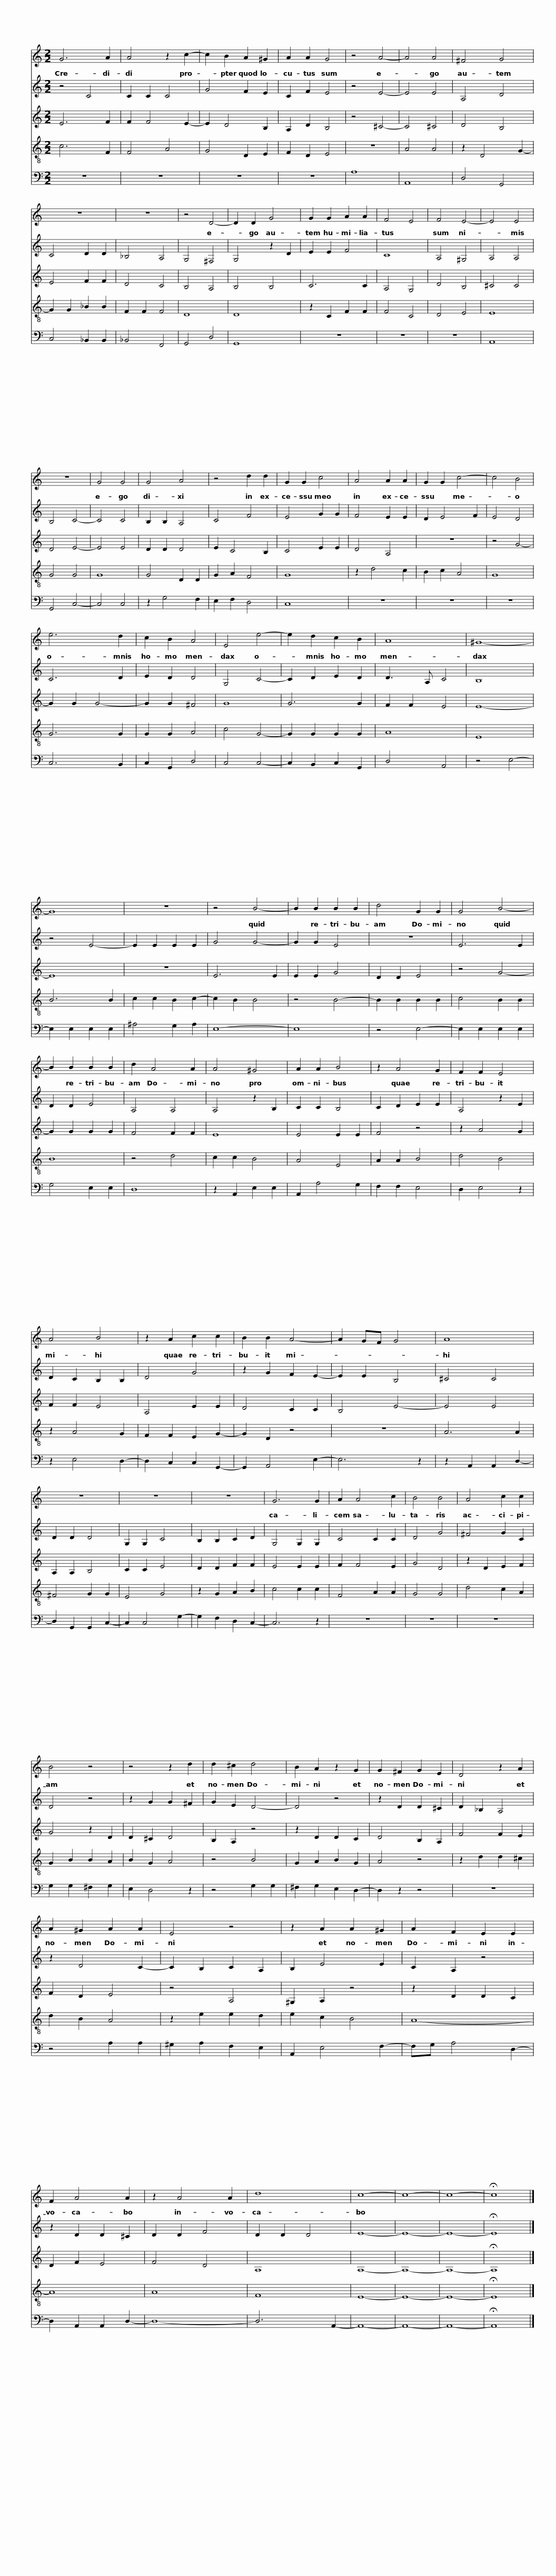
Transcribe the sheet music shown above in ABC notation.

X:1
%%score 1 2 3 4 5
L:1/8
M:2/2
I:linebreak $
K:C
V:1 treble
V:2 treble
V:3 treble
V:4 treble-8
V:5 bass
V:1
 G6 A2 | A4 z2 c2- | c2 B2 A2 ^G2 | A2 A2 G4 | z4 A4- | %5
 A4 A4 | ^F4 G4 | z8 |$ z8 | z4 D4- | %10
 D2 D2 G4 | G2 G2 A2 A2 | F4 E4 | F4 E4- | E4 E4 | %15
 z8 | G4 G4 |$ G4 A4 | z4 d2 d2 | G2 G2 c4 | %20
 A4 A2 A2 | G2 G2 c4- | c4 B4 | e6 d2 | c2 B2 A4 |$ %25
 E4 e4- | e2 d2 c2 B2 | A8 | ^G8- | G8 | %30
 z8 | z4 B4- | B2 B2 B2 B2 |$ d4 G2 G2 | G4 B4- | %35
 B2 B2 B2 B2 | d2 A4 A2 | A4 ^G4 | A2 A2 B4 | z2 A4 G2 | %40
 F2 F2 E4 |$ A4 B4 | z2 A2 c2 c2 | B2 B2 A4- | A2 GF G4 | %45
 A8 | z8 | z8 | z8 |$ G6 G2 | %50
 A2 A4 c2 | B4 B4 | A4 c2 c2 | B4 z4 | z4 z2 d2 | %55
 d2 ^c2 d4 | B2 A2 z2 G2 |$ G2 ^F2 G2 E2 | D4 z2 A2 | A2 ^G2 A2 A2 | %60
 E4 z4 | z2 A2 A2 ^G2 | A2 F2 E2 E2 |$ F2 A4 A2 | z2 A4 A2 | %65
 d8 | c8- | c8- | c8- | !fermata!c8 |] %70
V:2
 z4 C4 | C2 C2 C4 | G4 F2 E2 | C2 F2 E4 | z4 E4- | %5
 E4 E4 | A,4 D4 | C4 D2 D2 |$ _B,4 A,4 | G,4 ^F,4 | %10
 G,4 z2 D2 | E2 E2 F4 | C8 | A,4 ^G,4 | A,4 A,4 | %15
 B,4 C4- | C4 C4 |$ B,2 B,2 A,4 | C4 F4 | E4 G2 G2 | %20
 F4 E2 E2 | D2 E4 F2 | E4 D4 | C6 D2 | E2 D2 D4 |$ %25
 G,4 C4- | C2 D2 E2 D2 | D3 A, C4 | B,8 | z4 E4- | %30
 E2 E2 E2 E2 | G4 G4- | G2 G2 E4 |$ z8 | E6 E2 | %35
 D2 D2 E4 | A,4 A,4 | A,4 z2 B,2 | C2 C2 B,4 | C2 D2 E2 E2 | %40
 A,4 z2 E2 |$ D2 C2 B,2 B,2 | D4 G4 | z2 G2 F2 E2- | E2 E2 B,4 | %45
 ^C4 C4 | D2 D2 D4 | G,2 G,2 C4 | B,2 B,2 C2 D2 |$ G,4 G,2 G,2 | %50
 C4 C2 C2 | D4 G4 | ^F4 G2 C2 | D4 z4 | z2 G2 G2 ^F2 | %55
 G2 E2 D4- | D4 z4 |$ z2 D2 D2 ^C2 | D2 _B,2 A,4 | z2 D4 C2- | %60
 C2 B,2 C2 A,2 | B,2 E4 E2 | C2 A,2 z4 |$ z2 D2 D2 ^C2 | D2 D2 F4 | %65
 D2 D2 D4 | E8- | E8- | E8- | !fermata!E8 |] %70
V:3
 E6 F2 | F2 F4 E2- | E2 D4 B,2 | A,2 D2 B,4 | z4 ^C4- | %5
 C4 ^C4 | D4 B,4 | E4 F2 F2 |$ D4 C4 | B,4 A,4 | %10
 B,4 B,4 | C6 C2 | A,4 G,4 | D4 B,4 | ^C4 C4 | %15
 D4 E4- | E4 E4 |$ D2 D2 D4 | E2 C4 B,2 | C4 E2 E2 | %20
 D4 A,4 | z8 | z4 G4- | G2 G2 G4- | G2 G2 ^F4 |$ %25
 G8 | G6 G2 | F2 F2 E4 | E8- | E8 | %30
 z8 | E6 E2 | E2 E2 G4 |$ D2 D2 E4 | z4 G4- | %35
 G2 G2 G2 G2 | F4 F2 F2 | E8 | E4 E2 E2 | F4 z4 | %40
 z2 A4 G2 |$ F2 F2 E4 | A,4 E2 E2 | D4 C2 C2 | B,4 E4- | %45
 E4 E4 | A,2 A,2 B,4 | C2 C2 E4 | D2 D2 F2 F2 |$ E4 E2 E2 | %50
 F2 F4 E2 | G4 D4 | z2 D2 E2 F2 | G4 z2 D2 | D2 ^C2 D4 | %55
 B,2 A,2 z4 | z2 D2 D2 C2 |$ D4 B,2 A,2 | F4 F2 E2 | F2 D2 E4 | %60
 z4 A,4 | ^G,2 A,2 z4 | z2 D2 D2 C2 |$ D2 F2 E4 | F4 D4 | %65
 A,8 | A,8- | A,8- | A,8- | !fermata!A,8 |] %70
V:4
 c6 F2 | F4 A4 | G4 D2 E2 | F2 D2 E4 | z8 | %5
 A4 A4 | z2 D4 G2- | G2 G2 _B2 B2 |$ F2 F2 F4 | D8 | %10
 D8 | z2 C2 F2 F2 | F4 C4 | D4 E4 | E8 | %15
 G4 G4 | G8 |$ G4 D2 D2 | G2 A2 F4 | G8 | %20
 z2 d4 c2 | B2 c2 A4 | G8 | G6 G2 | G2 G2 A4 |$ %25
 c4 G4- | G2 G2 G2 G2 | A8 | E8 | B6 B2 | %30
 c2 c2 B2 c2- | c2 B2 B4 | z4 B4- |$ B2 B2 B2 B2 | c4 B2 B2 | %35
 B8 | z4 d4 | c2 c2 B4 | A4 E4 | A2 A2 B4 | %40
 d4 B4 |$ z2 A4 G2 | F2 F2 E2 G2- | G2 D2 z4 | z8 | %45
 A6 A2 | ^F4 G2 G2 | E4 G4 | z2 G2 A2 B2 |$ c4 c2 c2 | %50
 F4 A2 A2 | G4 G4 | d4 c2 A2 | G2 B2 B2 A2 | B2 G2 A4 | %55
 z4 B4 | G2 A2 B2 G2 |$ A4 z4 | z2 d2 d2 ^c2 | d2 B2 A4 | %60
 z2 e2 e2 d2 | e2 c2 B4 | A8- |$ A8 | A8 | %65
 F8 | E8- | E8- | E8- | !fermata!E8 |] %70
V:5
 z8 | z8 | z8 | z8 | A,8 | %5
 A,,8 | D,4 G,,4 | C,4 _B,,2 B,,2 |$ _B,,4 F,,4 | G,,4 D,4 | %10
 G,,8 | z8 | z8 | z8 | A,,8 | %15
 G,,4 C,4- | C,4 C,4 |$ z2 G,4 F,2 | E,2 F,2 D,4 | C,8 | %20
 z8 | z8 | z8 | C,6 B,,2 | C,2 G,,2 D,4 |$ %25
 C,4 C,4- | C,2 B,,2 C,2 G,,2 | D,4 A,,4 | z4 E,4- | E,2 E,2 E,2 E,2 | %30
 ^A,4 G,2 A,2 | E,8- | E,8 |$ z4 E,4- | E,2 E,2 E,2 E,2 | %35
 G,4 E,2 E,2 | D,8 | z2 A,,2 E,2 E,2 | A,,2 A,4 G,2 | F,2 F,2 E,4 | %40
 D,2 E,4 z2 |$ z2 E,4 D,2- | D,2 C,2 C,2 G,,2- | G,,2 A,,4 E,2- | E,6 z2 | %45
 z2 A,,2 A,,2 D,2- | D,2 G,,2 G,,2 C,2- | C,2 C,4 G,2- | G,2 F,2 D,2 C,2- |$ C,6 z2 | %50
 z8 | z8 | z8 | G,2 G,2 ^F,2 G,2 | E,2 D,4 z2 | %55
 z4 G,2 G,2 | ^F,2 G,2 E,2 D,2- |$ D,2 z2 z4 | z8 | z4 A,2 A,2 | %60
 ^G,2 A,2 F,2 E,2 | A,,2 E,4 F,2- | F,G, A,4 D,2- |$ D,2 A,,2 A,,2 D,2- | D,8- | %65
 D,6 A,,2- | A,,8- | A,,8- | A,,8- | !fermata!A,,8 |] %70
